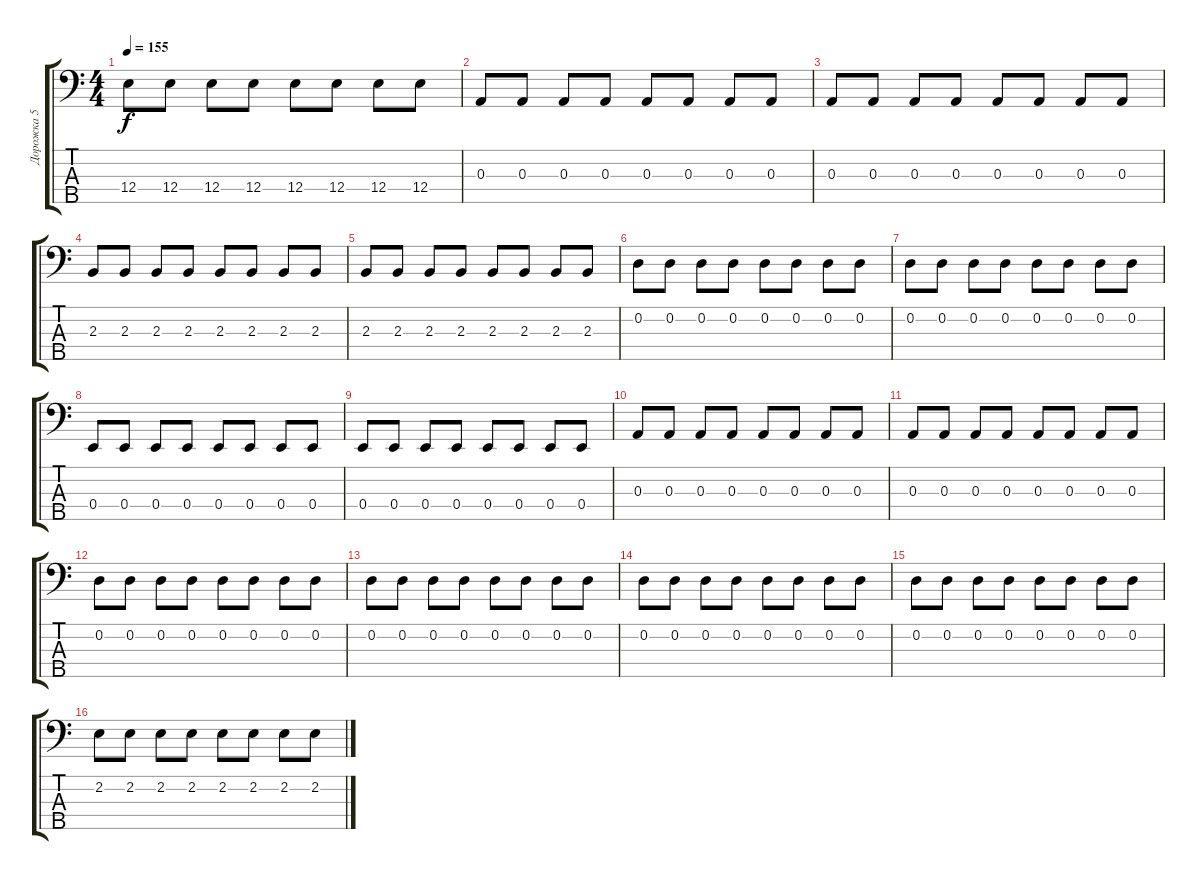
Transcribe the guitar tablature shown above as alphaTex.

\track ("Дорожка 5" "Дорожка 5") {instrument synthbass2}
\staff {score tabs}
\tuning (G2 D2 A1 E1 B0) {hide}
\ts (4 4)
\tempo 155
\clef f4
\ks c
12.4.8{dy f} 12.4.8 12.4.8 12.4.8 12.4.8 12.4.8 12.4.8 12.4.8 |
0.3.8 0.3.8 0.3.8 0.3.8 0.3.8 0.3.8 0.3.8 0.3.8 |
0.3.8 0.3.8 0.3.8 0.3.8 0.3.8 0.3.8 0.3.8 0.3.8 |
2.3.8 2.3.8 2.3.8 2.3.8 2.3.8 2.3.8 2.3.8 2.3.8 |
2.3.8 2.3.8 2.3.8 2.3.8 2.3.8 2.3.8 2.3.8 2.3.8 |
0.2.8 0.2.8 0.2.8 0.2.8 0.2.8 0.2.8 0.2.8 0.2.8 |
0.2.8 0.2.8 0.2.8 0.2.8 0.2.8 0.2.8 0.2.8 0.2.8 |
0.4.8 0.4.8 0.4.8 0.4.8 0.4.8 0.4.8 0.4.8 0.4.8 |
0.4.8 0.4.8 0.4.8 0.4.8 0.4.8 0.4.8 0.4.8 0.4.8 |
0.3.8 0.3.8 0.3.8 0.3.8 0.3.8 0.3.8 0.3.8 0.3.8 |
0.3.8 0.3.8 0.3.8 0.3.8 0.3.8 0.3.8 0.3.8 0.3.8 |
0.2.8 0.2.8 0.2.8 0.2.8 0.2.8 0.2.8 0.2.8 0.2.8 |
0.2.8 0.2.8 0.2.8 0.2.8 0.2.8 0.2.8 0.2.8 0.2.8 |
0.2.8 0.2.8 0.2.8 0.2.8 0.2.8 0.2.8 0.2.8 0.2.8 |
0.2.8 0.2.8 0.2.8 0.2.8 0.2.8 0.2.8 0.2.8 0.2.8 |
2.2.8 2.2.8 2.2.8 2.2.8 2.2.8 2.2.8 2.2.8 2.2.8
